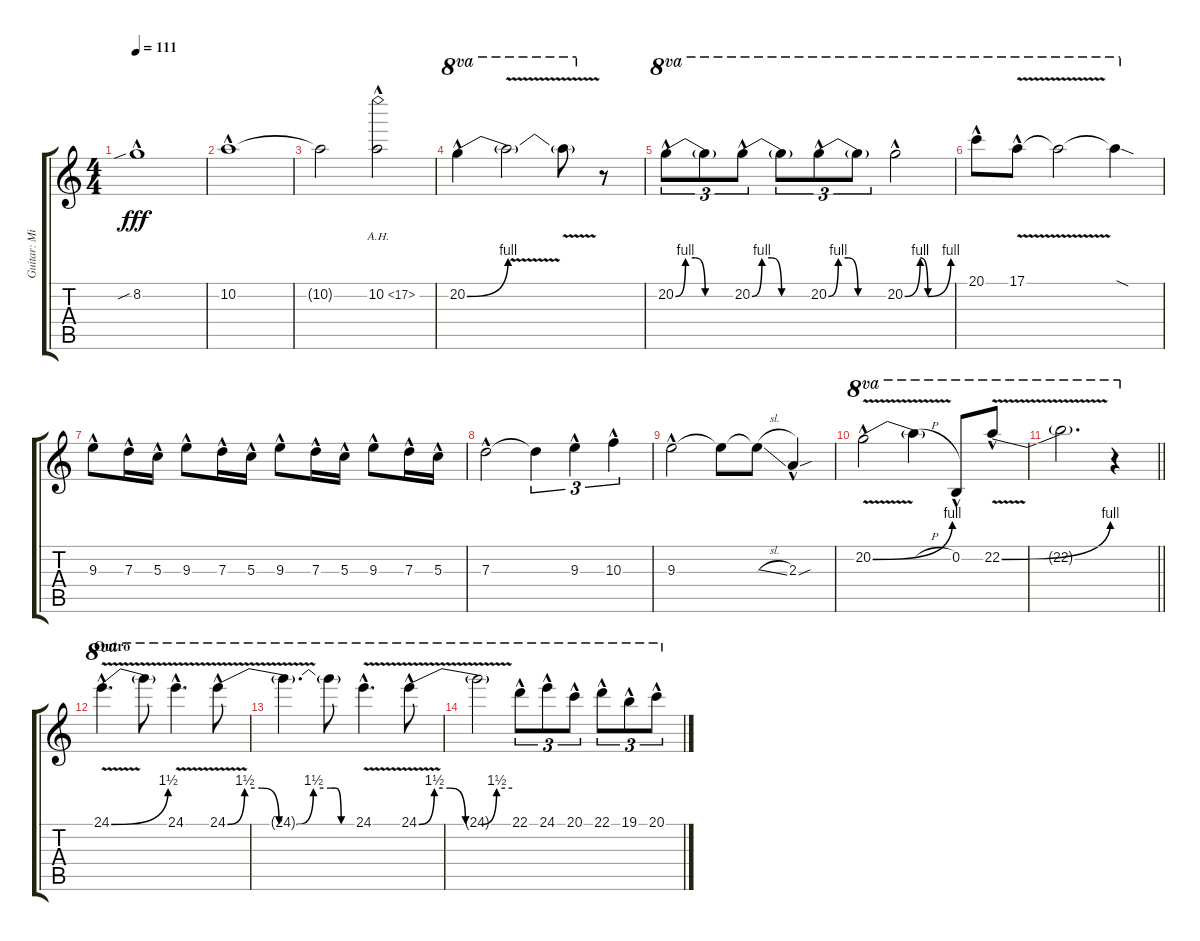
\track ("Guitar: Michael" "Guitar: Mi") {instrument overdrivenguitar}
\staff {score tabs}
\tuning (E4 B3 G3 D3 A2 E2) {hide}
\ts (4 4)
\tempo 111
\clef g2
\ks c
8.2{sib hac}.1{dy fff} |
10.2{hac}.1 |
10.2{t}.2 10.2{ah 7 hac}.2 |
20.2{be (bend 0 0 60 4) hac}.4{ot 8va} 20.2{v t}.2{ot 8va} 20.2{v t}.8{ot 8va} r.8 |
20.2{be (custom 0 0 10 4 20 4 30 0 60 0) hac}.8{tu (3 2) ot 8va} 20.2{t}.8{tu (3 2) ot 8va} 20.2{be (custom 0 0 10 4 20 4 30 0 60 0) hac}.8{tu (3 2) ot 8va} 20.2{t}.8{tu (3 2) ot 8va} 20.2{be (custom 0 0 10 4 20 4 30 0 60 0) hac}.8{tu (3 2) ot 8va} 20.2{t}.8{tu (3 2) ot 8va} 20.2{be (custom 0 0 20 4 30 0 60 4) hac}.2{ot 8va} |
20.1{hac}.8{ot 8va} 17.1{v hac}.8{ot 8va} 17.1{t}.2{ot 8va} 17.1{sod t}.4{ot 8va} |
9.3{hac}.8 7.3{hac}.16 5.3{hac}.16 9.3{hac}.8 7.3{hac}.16 5.3{hac}.16 9.3{hac}.8 7.3{hac}.16 5.3{hac}.16 9.3{hac}.8 7.3{hac}.16 5.3{hac}.16 |
7.3{hac}.2 7.3{t}.4{tu (3 2)} 9.3{hac}.4{tu (3 2)} 10.3{hac}.4{tu (3 2)} |
9.3{hac}.2 9.3{t}.8 9.3{sl t}.8 2.3{sou hac}.4 |
20.2{be (bend 0 0 60 4) v hac}.2{ot 8va} 20.2{h t}.4{ot 8va} 0.2{hac}.8{ot 8va} 22.2{be (bend 0 0 60 4) v hac}.8{ot 8va} |
\barLineRight lightlight
22.2{t}.2{d ot 8va} r.4{ot 8va} |
\section ("" "Outro")
24.1{be (bend 0 0 60 6) v hac}.4{d ot 8va} 24.1{t}.8{ot 8va} 24.1{v hac}.4{d ot 8va} 24.1{be (custom 0 0 10 6 20 6 30 0 40 0 50 6 60 6) v hac}.8{ot 8va} |
24.1{t}.4{d ot 8va} 24.1{be (custom 0 6 15 6 30 0 60 0) t}.8{ot 8va} 24.1{v hac}.4{d ot 8va} 24.1{be (custom 0 0 10 6 20 6 30 0 40 0 50 6 60 6) v hac}.8{ot 8va} |
24.1{t}.2{ot 8va} 22.1{hac}.8{tu (3 2) ot 8va} 24.1{hac}.8{tu (3 2) ot 8va} 20.1{hac}.8{tu (3 2) ot 8va} 22.1{hac}.8{tu (3 2) ot 8va} 19.1{hac}.8{tu (3 2) ot 8va} 20.1{hac}.8{tu (3 2) ot 8va}
